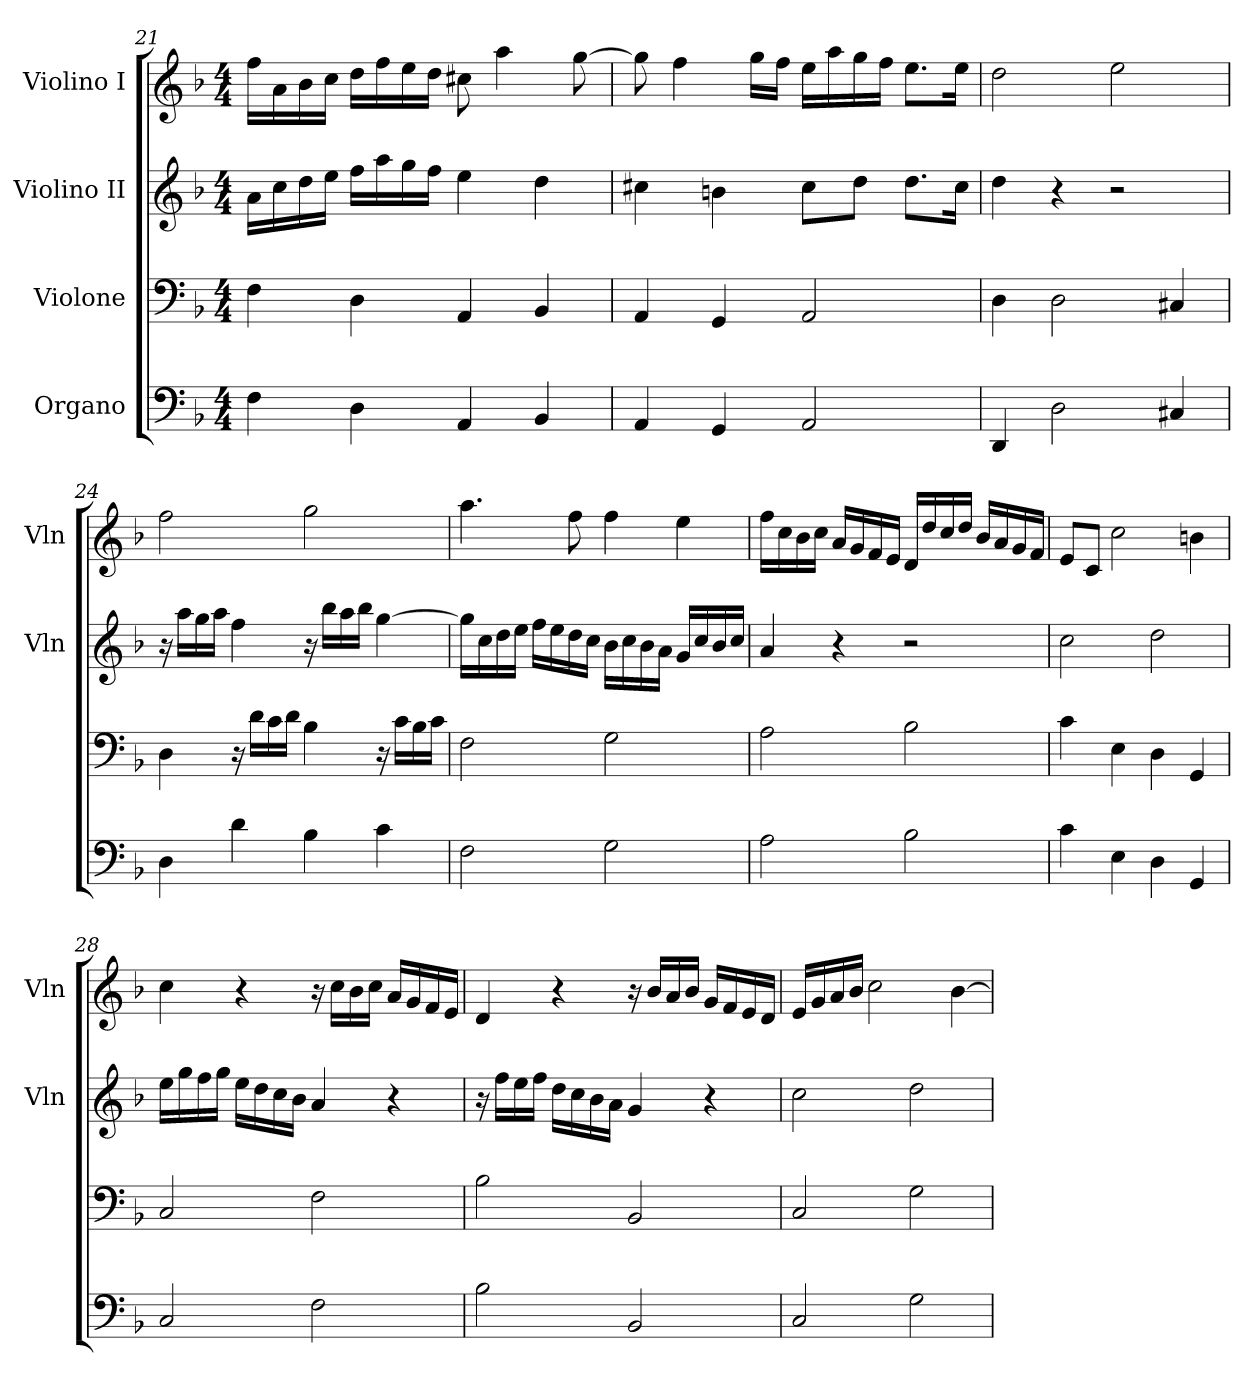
**kern	**kern	**kern	**kern
*part4	*part3	*part2	*part1
*staff4	*staff3	*staff2	*staff1
*I"Organo	*I"Violone	*I"Violino II	*I"Violino I
*	*	*I'Vln	*I'Vln
*clefF4	*clefF4	*clefG2	*clefG2
*k[b-]	*k[b-]	*k[b-]	*k[b-]
*M4/4	*M4/4	*M4/4	*M4/4
=21	=21	=21	=21
4F	4F	16aLL	16ffLL
.	.	16cc	16a
.	.	16dd	16b-
.	.	16eeJJ	16ccJJ
4D	4D	16ffLL	16ddLL
.	.	16aa	16ff
.	.	16gg	16ee
.	.	16ffJJ	16ddJJ
4AA	4AA	4ee	8cc#X
.	.	.	4aa
4BB-	4BB-	4dd	.
.	.	.	[8gg
=22	=22	=22	=22
4AA	4AA	4cc#X	8gg]
.	.	.	4ff
4GG	4GG	4bn	.
.	.	.	16ggLL
.	.	.	16ffJJ
2AA	2AA	8cc#L	16eeLL
.	.	.	16aa
.	.	8ddJ	16gg
.	.	.	16ffJJ
.	.	8.ddL	8.eeL
.	.	16cc#Jk	16eeJk
=23	=23	=23	=23
4DD	4D	4dd	2dd
2D	2D	4r	.
.	.	2r	2ee
4C#X	4C#X	.	.
=24	=24	=24	=24
4D	4D	16r	2ff
.	.	16aaLL	.
.	.	16gg	.
.	.	16aaJJ	.
4d	16r	4ff	.
.	16dLL	.	.
.	16c	.	.
.	16dJJ	.	.
4B-	4B-	16r	2gg
.	.	16bb-LL	.
.	.	16aa	.
.	.	16bb-JJ	.
4c	16r	[4gg	.
.	16cLL	.	.
.	16B-	.	.
.	16cJJ	.	.
=25	=25	=25	=25
2F	2F	16ggLL]	4.aa
.	.	16cc	.
.	.	16dd	.
.	.	16eeJJ	.
.	.	16ffLL	.
.	.	16ee	.
.	.	16dd	8ff
.	.	16ccJJ	.
2G	2G	16b-LL	4ff
.	.	16cc	.
.	.	16b-	.
.	.	16aJJ	.
.	.	16gLL	4ee
.	.	16cc	.
.	.	16b-	.
.	.	16ccJJ	.
=26	=26	=26	=26
2A	2A	4a	16ffLL
.	.	.	16cc
.	.	.	16b-
.	.	.	16ccJJ
.	.	4r	16aLL
.	.	.	16g
.	.	.	16f
.	.	.	16eJJ
2B-	2B-	2r	16dLL
.	.	.	16dd
.	.	.	16cc
.	.	.	16ddJJ
.	.	.	16b-LL
.	.	.	16a
.	.	.	16g
.	.	.	16fJJ
=27	=27	=27	=27
4c	4c	2cc	8eL
.	.	.	8cJ
4E	4E	.	2cc
4D	4D	2dd	.
4GG	4GG	.	4bn
=28	=28	=28	=28
2C	2C	16eeLL	4cc
.	.	16gg	.
.	.	16ff	.
.	.	16ggJJ	.
.	.	16eeLL	4r
.	.	16dd	.
.	.	16cc	.
.	.	16b-JJ	.
2F	2F	4a	16r
.	.	.	16ccLL
.	.	.	16b-
.	.	.	16ccJJ
.	.	4r	16aLL
.	.	.	16g
.	.	.	16f
.	.	.	16eJJ
=29	=29	=29	=29
2B-	2B-	16r	4d
.	.	16ffLL	.
.	.	16ee	.
.	.	16ffJJ	.
.	.	16ddLL	4r
.	.	16cc	.
.	.	16b-	.
.	.	16aJJ	.
2BB-	2BB-	4g	16r
.	.	.	16b-LL
.	.	.	16a
.	.	.	16b-JJ
.	.	4r	16gLL
.	.	.	16f
.	.	.	16e
.	.	.	16dJJ
=30	=30	=30	=30
2C	2C	2cc	16eLL
.	.	.	16g
.	.	.	16a
.	.	.	16b-JJ
.	.	.	2cc
2G	2G	2dd	.
.	.	.	[4b-
=	=	=	=
*-	*-	*-	*-
